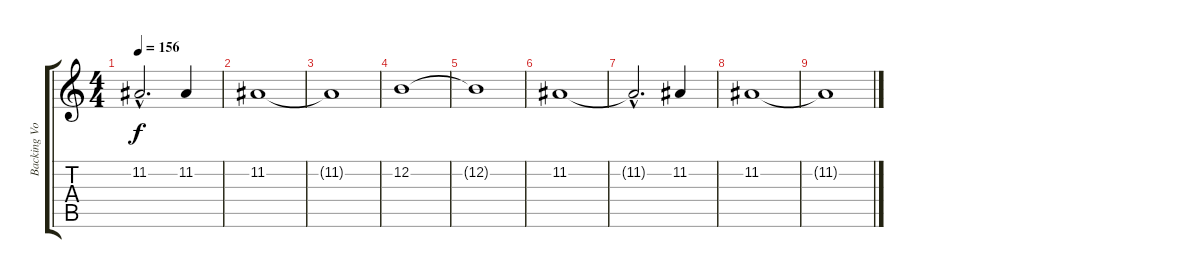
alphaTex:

\track ("Backing Voice 2" "Backing Vo") {instrument oboe}
\staff {score tabs}
\tuning (E4 B3 G3 D3 A2 E2) {hide}
\ts (4 4)
\tempo 156
\clef g2
\ks c
11.2{hac t}.2{d dy f} 11.2.4 |
11.2.1 |
11.2{t}.1 |
12.2.1 |
12.2{t}.1 |
11.2.1 |
11.2{hac t}.2{d} 11.2.4 |
11.2.1 |
11.2{t}.1
